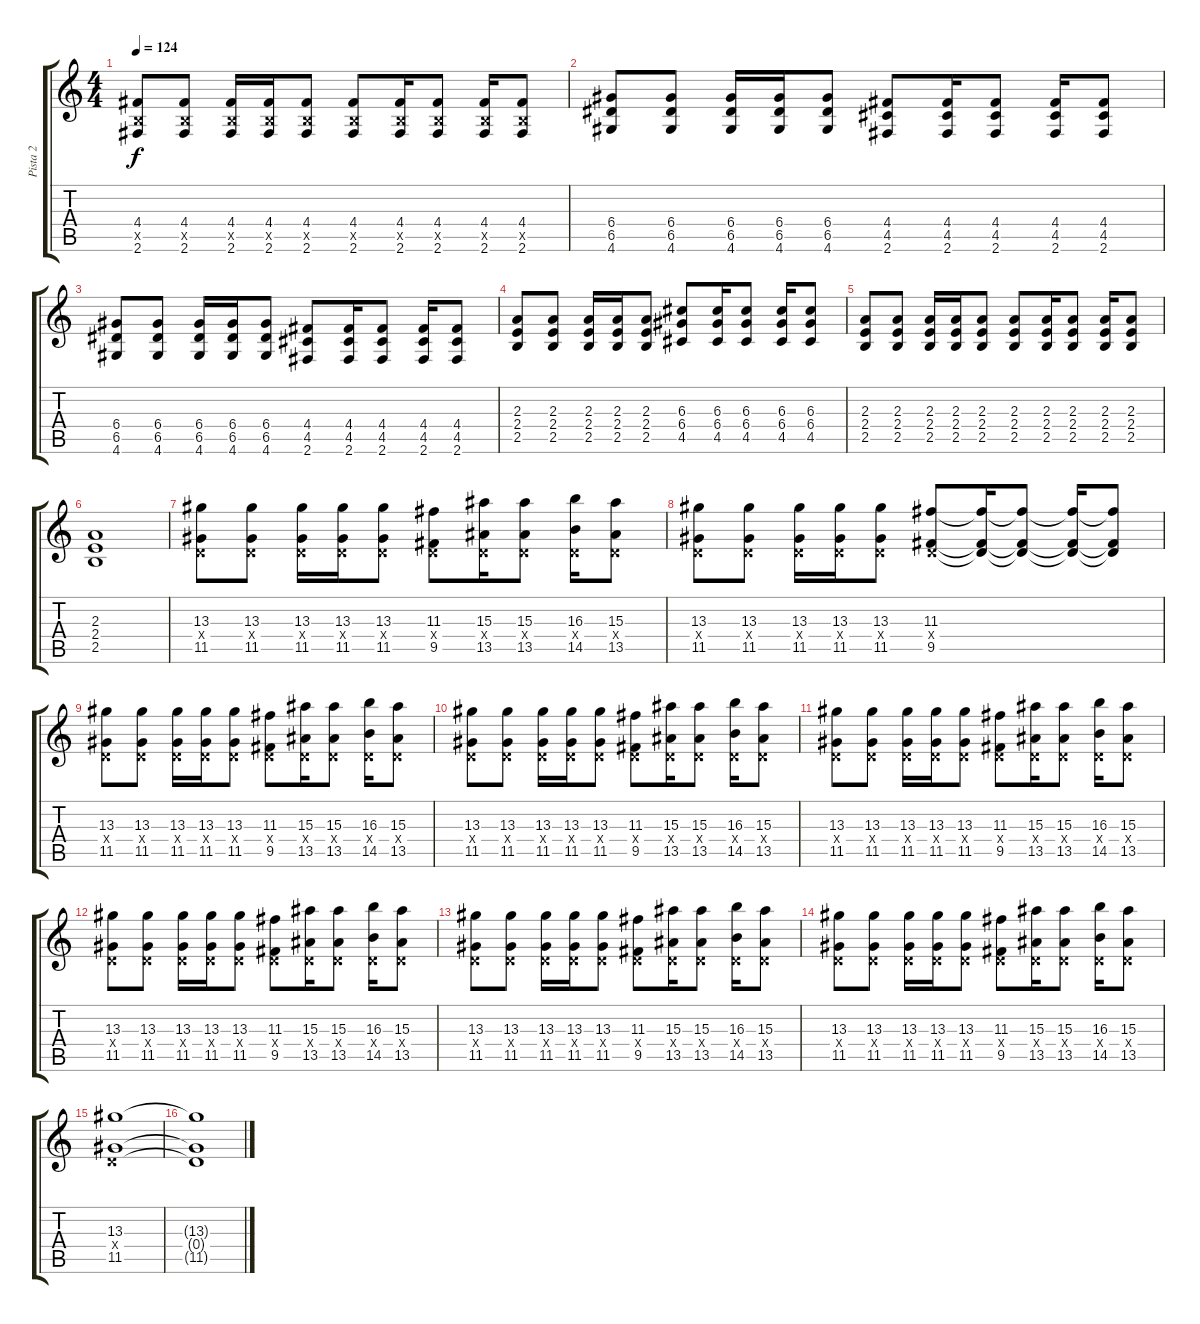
\track ("Pista 2" "Pista 2") {instrument electricguitarjazz}
\staff {score tabs}
\tuning (E4 B3 G3 D3 A2 E2) {hide}
\ts (4 4)
\tempo 124
\clef g2
\ks c
(4.4 2.5{x} 2.6).8{dy f} (4.4 2.5{x} 2.6).8 (4.4 2.5{x} 2.6).16 (4.4 2.5{x} 2.6).16 (4.4 2.5{x} 2.6).8 (4.4 2.5{x} 2.6).8 (4.4 2.5{x} 2.6).16 (4.4 2.5{x} 2.6).8 (4.4 2.5{x} 2.6).16 (4.4 2.5{x} 2.6).8 |
(6.4 6.5 4.6).8 (6.4 6.5 4.6).8 (6.4 6.5 4.6).16 (6.4 6.5 4.6).16 (6.4 6.5 4.6).8 (4.4 4.5 2.6).8 (4.4 4.5 2.6).16 (4.4 4.5 2.6).8 (4.4 4.5 2.6).16 (4.4 4.5 2.6).8 |
(6.4 6.5 4.6).8 (6.4 6.5 4.6).8 (6.4 6.5 4.6).16 (6.4 6.5 4.6).16 (6.4 6.5 4.6).8 (4.4 4.5 2.6).8 (4.4 4.5 2.6).16 (4.4 4.5 2.6).8 (4.4 4.5 2.6).16 (4.4 4.5 2.6).8 |
(2.3 2.4 2.5).8 (2.3 2.4 2.5).8 (2.3 2.4 2.5).16 (2.3 2.4 2.5).16 (2.3 2.4 2.5).8 (6.3 6.4 4.5).8 (6.3 6.4 4.5).16 (6.3 6.4 4.5).8 (6.3 6.4 4.5).16 (6.3 6.4 4.5).8 |
(2.3 2.4 2.5).8 (2.3 2.4 2.5).8 (2.3 2.4 2.5).16 (2.3 2.4 2.5).16 (2.3 2.4 2.5).8 (2.3 2.4 2.5).8 (2.3 2.4 2.5).16 (2.3 2.4 2.5).8 (2.3 2.4 2.5).16 (2.3 2.4 2.5).8 |
(2.3 2.4 2.5).1 |
(13.3 0.4{x} 11.5).8 (13.3 0.4{x} 11.5).8 (13.3 0.4{x} 11.5).16 (13.3 0.4{x} 11.5).16 (13.3 0.4{x} 11.5).8 (11.3 0.4{x} 9.5).8 (15.3 0.4{x} 13.5).16 (15.3 0.4{x} 13.5).8 (16.3 0.4{x} 14.5).16 (15.3 0.4{x} 13.5).8 |
(13.3 0.4{x} 11.5).8 (13.3 0.4{x} 11.5).8 (13.3 0.4{x} 11.5).16 (13.3 0.4{x} 11.5).16 (13.3 0.4{x} 11.5).8 (11.3 0.4{x} 9.5).8 (11.3{t} 0.4{t} 9.5{t}).16 (11.3{t} 0.4{t} 9.5{t}).8 (11.3{t} 0.4{t} 9.5{t}).16 (11.3{t} 0.4{t} 9.5{t}).8 |
(13.3 0.4{x} 11.5).8 (13.3 0.4{x} 11.5).8 (13.3 0.4{x} 11.5).16 (13.3 0.4{x} 11.5).16 (13.3 0.4{x} 11.5).8 (11.3 0.4{x} 9.5).8 (15.3 0.4{x} 13.5).16 (15.3 0.4{x} 13.5).8 (16.3 0.4{x} 14.5).16 (15.3 0.4{x} 13.5).8 |
(13.3 0.4{x} 11.5).8 (13.3 0.4{x} 11.5).8 (13.3 0.4{x} 11.5).16 (13.3 0.4{x} 11.5).16 (13.3 0.4{x} 11.5).8 (11.3 0.4{x} 9.5).8 (15.3 0.4{x} 13.5).16 (15.3 0.4{x} 13.5).8 (16.3 0.4{x} 14.5).16 (15.3 0.4{x} 13.5).8 |
(13.3 0.4{x} 11.5).8 (13.3 0.4{x} 11.5).8 (13.3 0.4{x} 11.5).16 (13.3 0.4{x} 11.5).16 (13.3 0.4{x} 11.5).8 (11.3 0.4{x} 9.5).8 (15.3 0.4{x} 13.5).16 (15.3 0.4{x} 13.5).8 (16.3 0.4{x} 14.5).16 (15.3 0.4{x} 13.5).8 |
(13.3 0.4{x} 11.5).8 (13.3 0.4{x} 11.5).8 (13.3 0.4{x} 11.5).16 (13.3 0.4{x} 11.5).16 (13.3 0.4{x} 11.5).8 (11.3 0.4{x} 9.5).8 (15.3 0.4{x} 13.5).16 (15.3 0.4{x} 13.5).8 (16.3 0.4{x} 14.5).16 (15.3 0.4{x} 13.5).8 |
(13.3 0.4{x} 11.5).8 (13.3 0.4{x} 11.5).8 (13.3 0.4{x} 11.5).16 (13.3 0.4{x} 11.5).16 (13.3 0.4{x} 11.5).8 (11.3 0.4{x} 9.5).8 (15.3 0.4{x} 13.5).16 (15.3 0.4{x} 13.5).8 (16.3 0.4{x} 14.5).16 (15.3 0.4{x} 13.5).8 |
(13.3 0.4{x} 11.5).8 (13.3 0.4{x} 11.5).8 (13.3 0.4{x} 11.5).16 (13.3 0.4{x} 11.5).16 (13.3 0.4{x} 11.5).8 (11.3 0.4{x} 9.5).8 (15.3 0.4{x} 13.5).16 (15.3 0.4{x} 13.5).8 (16.3 0.4{x} 14.5).16 (15.3 0.4{x} 13.5).8 |
(13.3 0.4{x} 11.5).1 |
(13.3{t} 0.4{t} 11.5{t}).1
